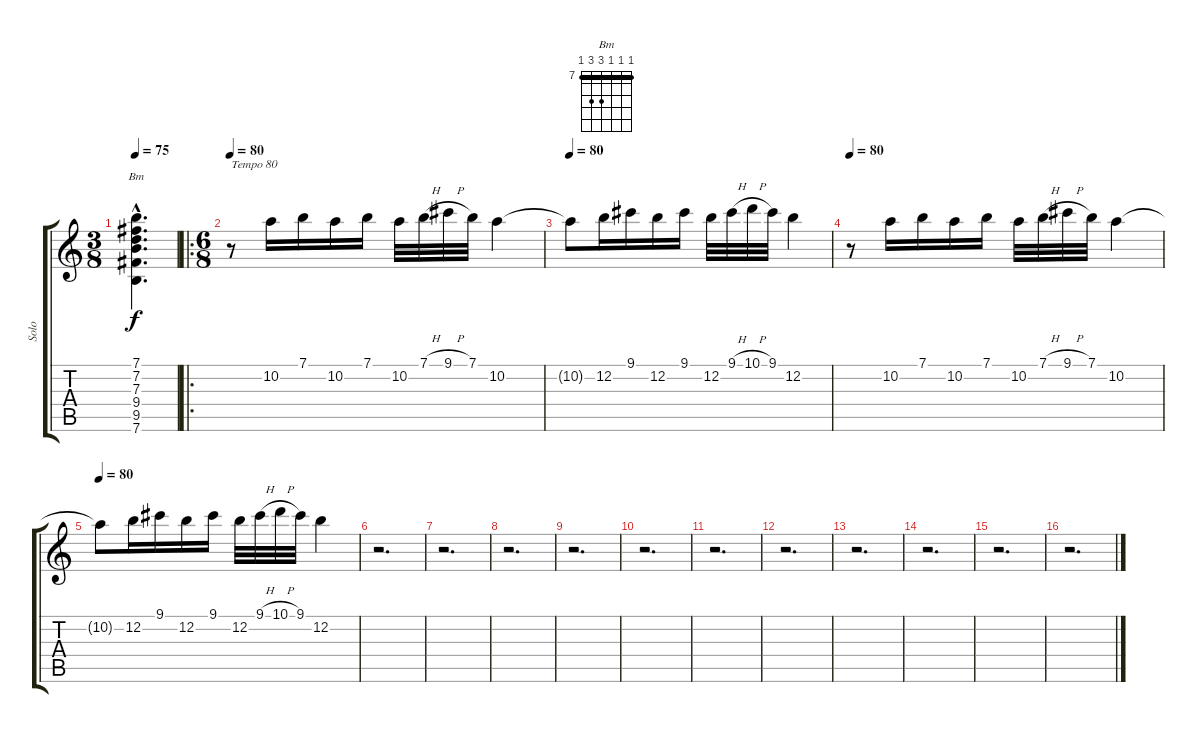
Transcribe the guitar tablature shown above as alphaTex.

\track ("Solo" "Solo") {instrument acousticguitarnylon}
\staff {score tabs}
\tuning (E4 B3 G3 D3 A2 E2) {hide}
\chord ("Bm" 7 7 7 9 9 7) {firstfret 7 barre 7}
\ts (3 8)
\tempo 75
\clef g2
\ks c
(7.1{hac t} 7.2{hac t} 7.3{hac t} 9.4{hac t} 9.5{hac t} 7.6{hac t}).4{d ch "Bm" dy f} |
\ro
\ts (6 8)
\tempo 80
r.8{txt "Tempo 80"} 10.2.16 7.1.16 10.2.16 7.1.16 10.2.32 7.1{h}.32 9.1{h}.32 7.1.32 10.2.4 |
\tempo 80
10.2{t}.8 12.2.16 9.1.16 12.2.16 9.1.16 12.2.32 9.1{h}.32 10.1{h}.32 9.1.32 12.2.4 |
\tempo 80
r.8 10.2.16 7.1.16 10.2.16 7.1.16 10.2.32 7.1{h}.32 9.1{h}.32 7.1.32 10.2.4 |
\tempo 80
10.2{t}.8 12.2.16 9.1.16 12.2.16 9.1.16 12.2.32 9.1{h}.32 10.1{h}.32 9.1.32 12.2.4 |
r.2{d} |
r.2{d} |
r.2{d} |
r.2{d} |
r.2{d} |
r.2{d} |
r.2{d} |
r.2{d} |
r.2{d} |
r.2{d} |
r.2{d}
